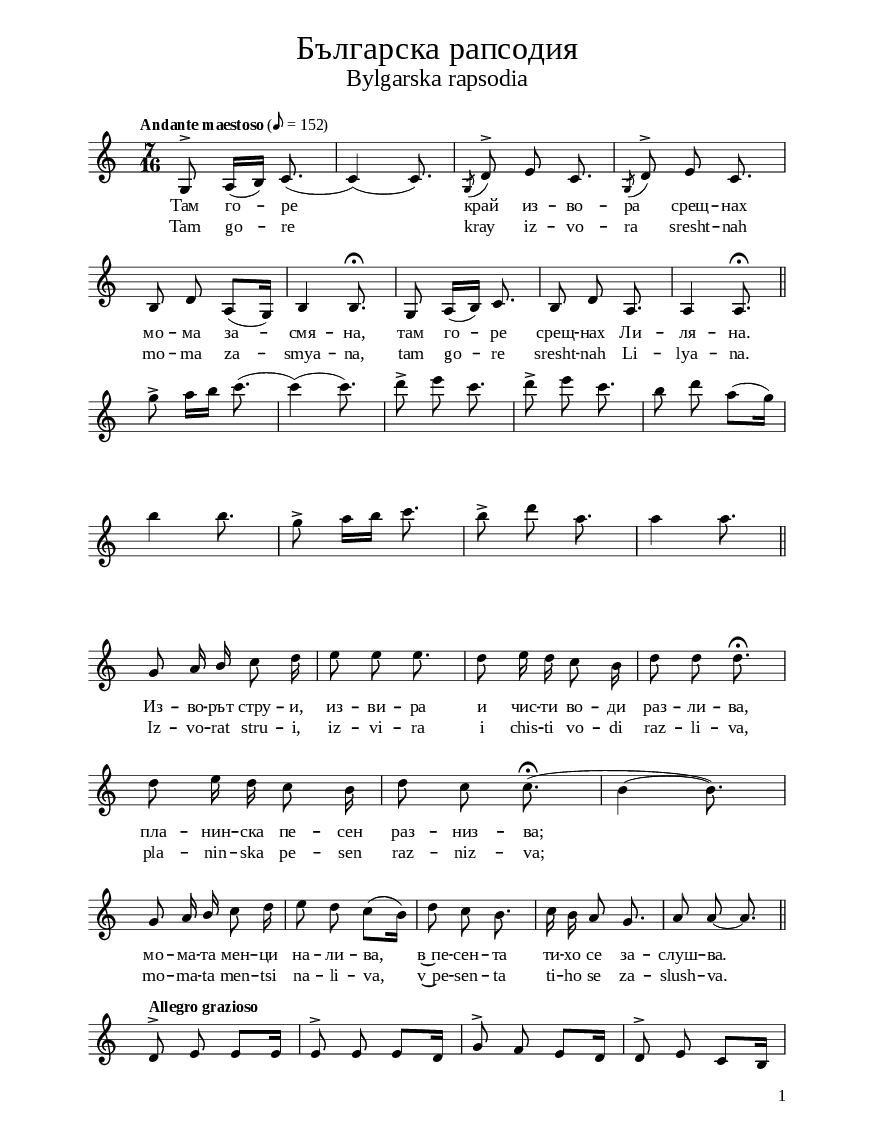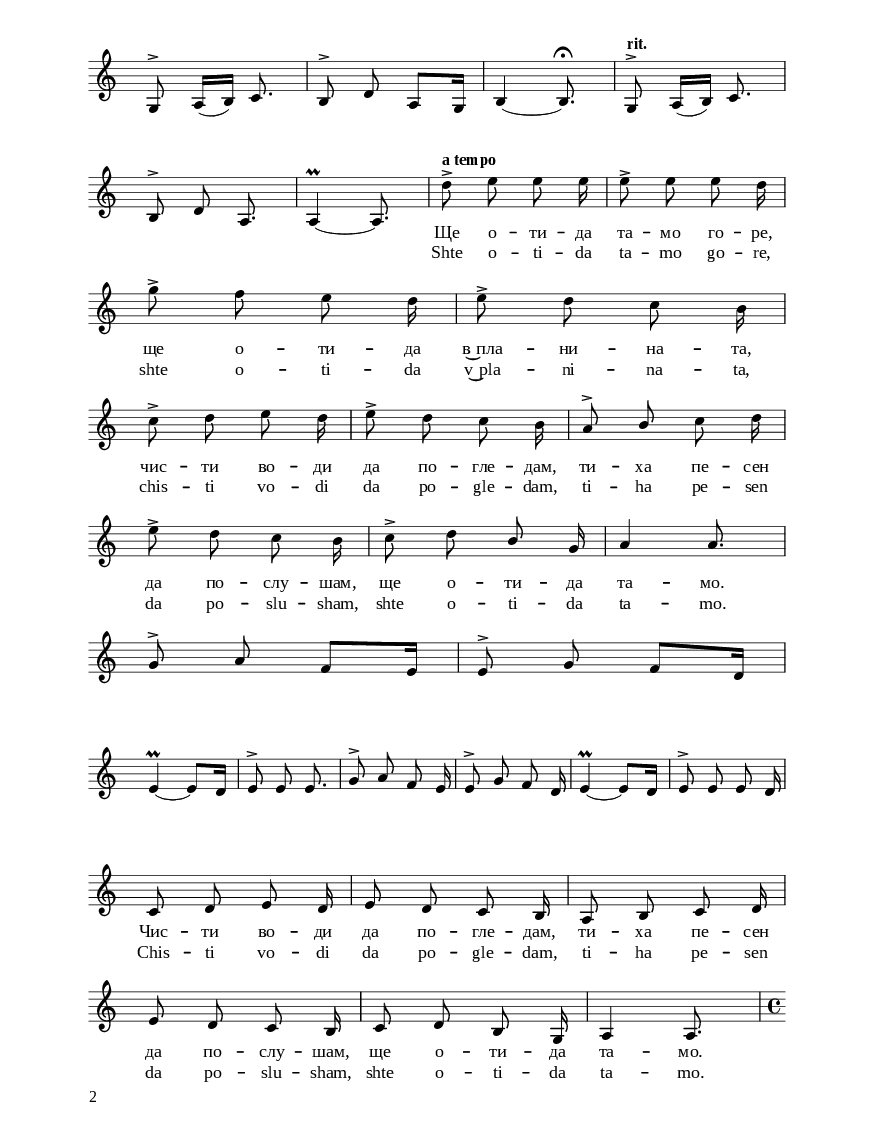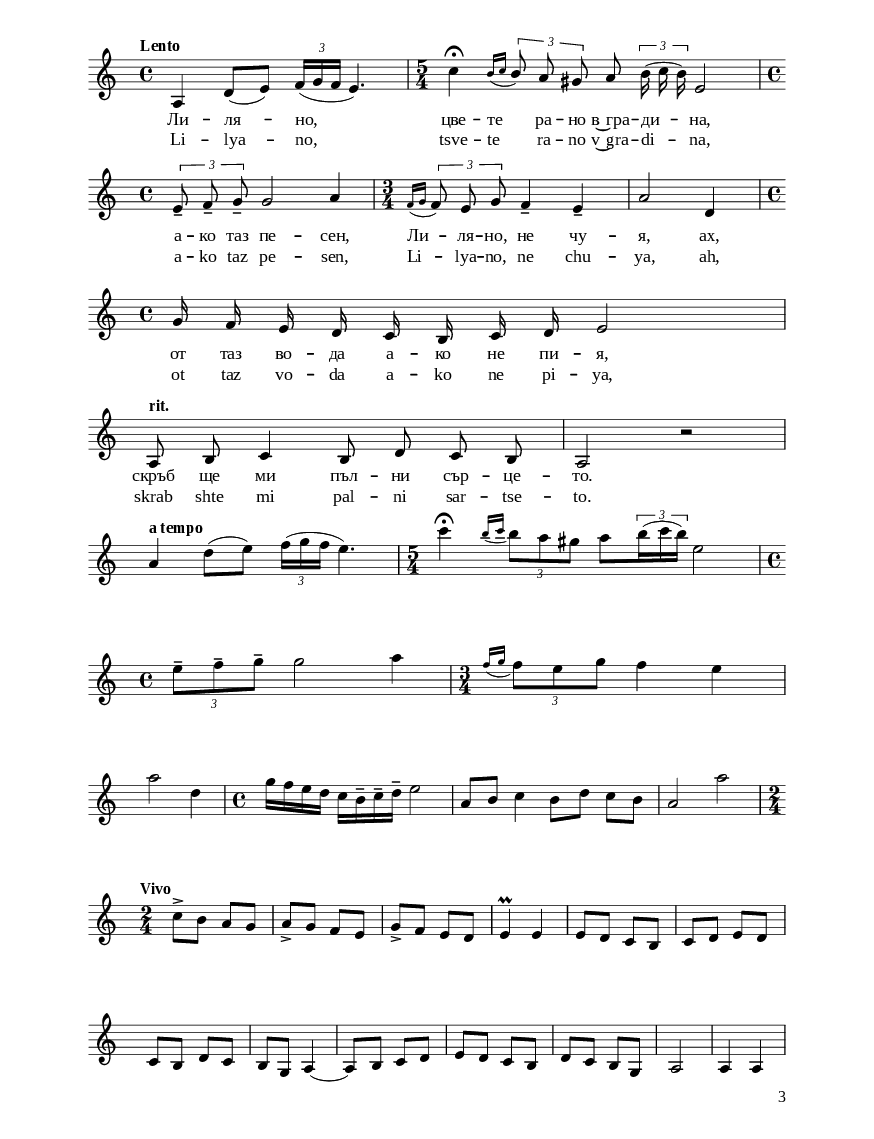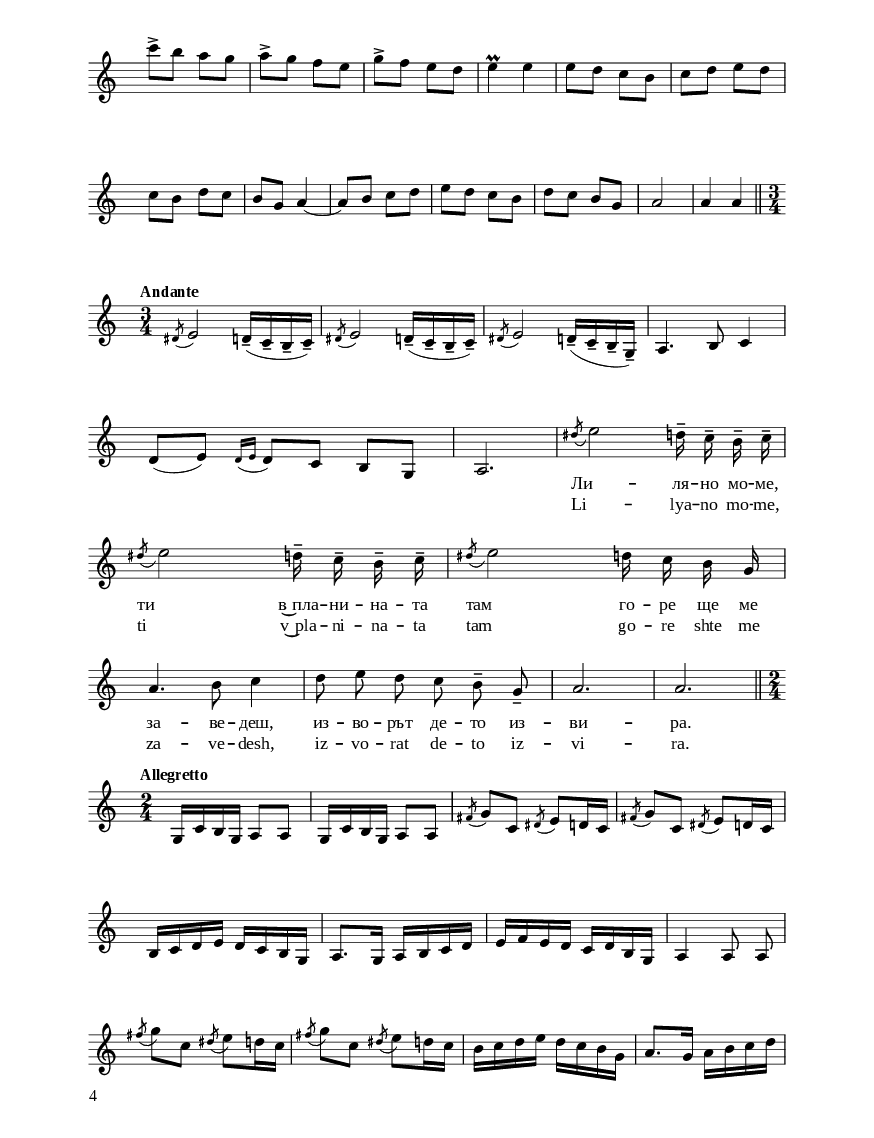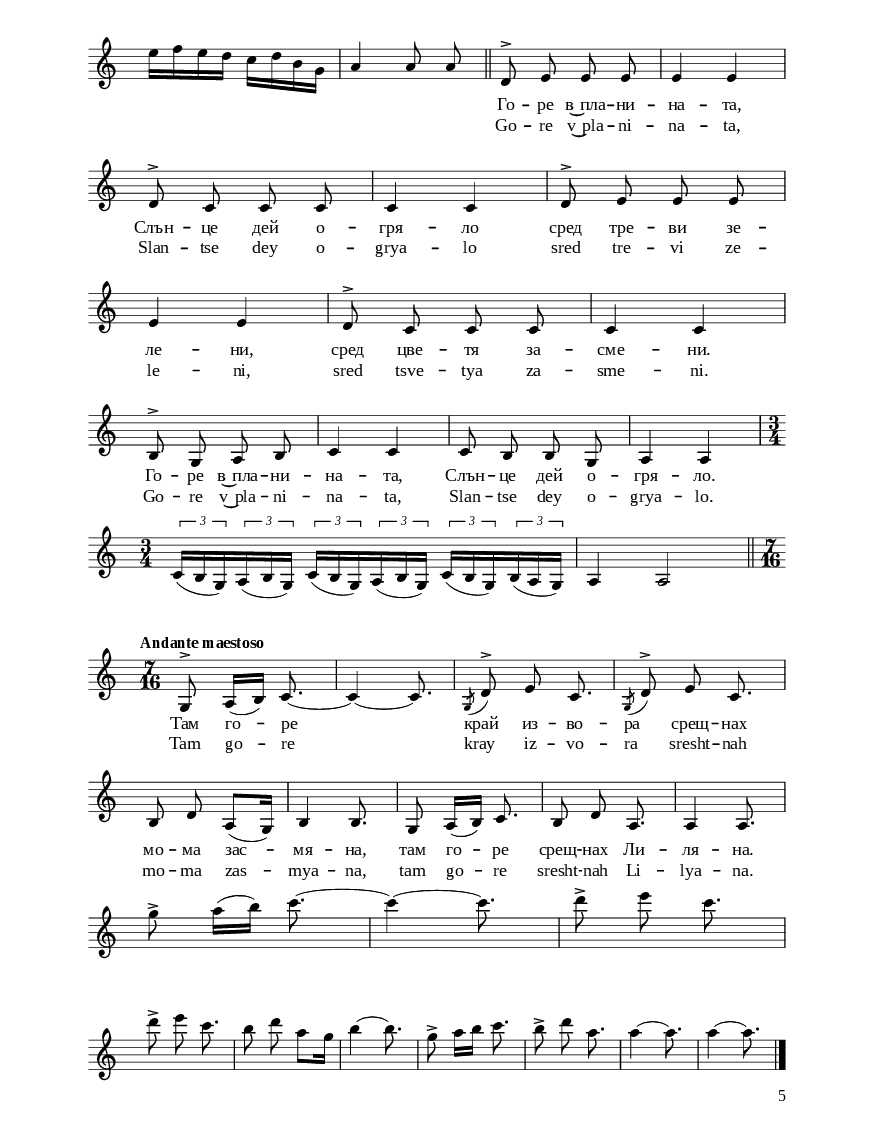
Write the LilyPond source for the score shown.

\version "2.24.0"

\include "include/globals.ily"

\bookpart {
  \label #'ref146
  \tocItem \markup "Българска рапсодия – Bylgarska rapsodia"
  \include "include/bookpart-paper.ily"
  \score {
    \include "include/score-layout.ily"

    \new Voice \relative c' {
      \clef treble
      \key c \major
      \time 7/16
      \tempoFunc "Andante maestoso" 8 "152"
      \autoBeamOff
      g8^\accent a16([b]) c8.( | \noBreak
      c4)(c8.) | \noBreak
      \acciaccatura {g8} d'^\accent e c8. | \noBreak
      \acciaccatura {g8} d'^\accent e c8. | \break
      b8 d a([g16]) | \noBreak

      b4 b8.\fermata | \noBreak
      g8 a16([b]) c8. | \noBreak
      b8 d a8. | \noBreak
      a4 a8.\fermata | \bar "||" \break

      g''8\accent a16[b] c8.( | \noBreak
      c4)(c8.) | \noBreak
      d8\accent e c8. | \noBreak
      d8\accent e c8. | \noBreak
      b8 d a([g16]) | \break
      b4 b8. | \noBreak
      g8\accent a16[b] c8. | \noBreak
      b8\accent d a8. | \noBreak
      a4 a8. | \bar "||" \break

      g,8 a16 \stemUp b \stemNeutral c8 d16 | \noBreak
      e8 e e8. | \noBreak
      d8 e16 d16 c8 b16 | \noBreak
      d8 d d8.\fermata | \break

      d8 e16 d16 c8 b16 | \noBreak
      d8 c8 c8.\fermata( | \noBreak
      b4~ b8.) | \break
      g8 a16 \stemUp b \stemNeutral c8 d16 | \noBreak
      e8 d c8([b16]) | \noBreak

      d8 c b8. | \noBreak
      c16 b a8 g8. | \noBreak
      a8 a8~ a8. | \bar "||" \break
      \tempo "Allegro grazioso" d,8^\accent e e[e16] | \noBreak
      e8^\accent e e[d16] | \noBreak

      g8^\accent f e[d16] | \noBreak
      d8^\accent e c[b16] | \break
      g8^\accent a16([b]) c8. | \noBreak
      b8^\accent d a[g16] | \noBreak
      b4~ b8.\fermata | \noBreak
      \tempo "rit." g8^\accent a16([b]) c8. | \break

      b8^\accent d a8. | \noBreak
      a4\prall~ a8. | \noBreak
      \tempo "a tempo" d'8\accent e e e16 | \noBreak
      e8\accent e e d16 | \break
      g8\accent f e d16 | \noBreak

      e8\accent d c b16 | \break
      c8\accent d e d16 | \noBreak
      e8\accent d c b16 | \noBreak
      a8^\accent \stemUp b \stemNeutral c d16 | \break

      e8\accent d c b16 | \noBreak
      c8\accent d \stemUp b \stemNeutral g16 | \noBreak
      a4 a8. | \break
      g8^\accent a f[e16] | \noBreak
      e8^\accent g f[d16] | \break

      e4\prall~ e8[d16] | \noBreak
      e8^\accent e e8. | \noBreak
      g8^\accent a f e16 | \noBreak
      e8^\accent g f d16 | \noBreak
      e4\prall~ e8[d16] | \noBreak
      e8^\accent e e d16 | \break

      \repeat volta 1 {
        c8 d e d16 | \noBreak
        e8 d c b16 | \noBreak
        a8 b c d16 | \break
        e8 d c b16 | \noBreak

        c8 d b g16 | \noBreak
        a4 a8. | \break
      }
      \time 4/4 \tempo "Lento" a4 d8([e]) \tuplet 3/2 {f16([ g f]} e4.) | \time 5/4 \noBreak
      \override TupletNumber.avoid-slur = #'ignore
      c'4\fermata \acciaccatura{ b16[c] } \tuplet 3/2 { \stemUp b8 \stemNeutral a gis} a8 \tupletUp \tuplet 3/2 { b16(c b) } e,2 | \break
      \time 4/4 \tuplet 3/2 { e8\tenuto f\tenuto g\tenuto } g2 a4 | \time 3/4 \noBreak

      \acciaccatura {f16[g]} \tuplet 3/2 { f8 e g } f4\tenuto e4\tenuto | \noBreak
      a2 d,4 | \break
      \time 4/4 g16 f e d c b c d e2 | \break

      \tempo "rit." a,8 b c4 b8 d c b | \noBreak
      a2 r2 | \break
      \tempo "a tempo" a'4  d8([e]) \tupletNeutral \tuplet 3/2 { f16([ g f] } e4.) \time 5/4 | 

      c'4\fermata \acciaccatura { b16[c] }  \tuplet 3/2 { b8[ a gis]} a8[ \tupletUp \tuplet 3/2 { b16(c b)] }  e,2 \tupletNeutral | \break
      \time 4/4 \tuplet 3/2 { e8\tenuto[f\tenuto g\tenuto] } g2 a4 | \noBreak
      \time 3/4 \acciaccatura { f16[g] } \tuplet 3/2 { f8[e g] } f4 e | \break

      a2 d,4  | \noBreak
      \time 4/4 g16[f e d] c[b\tenuto c\tenuto d\tenuto] e2 | \noBreak
      a,8[b] c4 b8[d] c[b] | \noBreak
      a2 a' | \time 2/4 \break
      \repeat volta 1 {
        \tempo "Vivo" c,8\accent[b] a[g] | \noBreak
        a\accent[g] f[e] | \noBreak
        g\accent[f] e[d] | \noBreak
        e4\prall e | \noBreak
      }
      e8[d] c[b] | \noBreak
      c[d] e[d] | \break

      c[b] d[c] | \noBreak
      b[g] a4~ | \noBreak
      a8[b] c[d] | \noBreak
      e[d] c[b] | \noBreak
      d[c] b[g] | \noBreak
      a2 | \noBreak
      a4 a | \break

      \repeat volta 1 {
        c''8\accent[b] a[g] | \noBreak
        a\accent[g] f[e] | \noBreak
        g\accent[f] e[d] | \noBreak
        e4\prall e | \noBreak
      }
      e8[d] c[b] | \noBreak
      c[d] e[d] | \break

      c[b] d[c] | \noBreak
      b[g] a4~ | \noBreak
      a8[b] c[d] | \noBreak
      e[d] c[b] | \noBreak
      d[c] b[g] | \noBreak
      a2 | \noBreak
      a4 a | \bar "||" \time 3/4 \break

      \tempo "Andante" \acciaccatura { dis,8 } e2 d16\tenuto([c\tenuto b\tenuto c\tenuto]) | \noBreak
      \acciaccatura { dis8 } e2 d16\tenuto([c\tenuto b\tenuto c\tenuto]) | \noBreak
      \acciaccatura { dis8 } e2 d16\tenuto([c\tenuto b\tenuto g\tenuto]) | \noBreak
      a4. b8 c4 \break

      d8([e]) \acciaccatura { d16[e] } d8[c] b[g] | \noBreak
      a2. \noBreak
      \acciaccatura { dis'8 } e2 d16\tenuto c\tenuto b\tenuto c\tenuto | \break
      \acciaccatura { dis8 } e2 d16\tenuto c\tenuto b\tenuto c\tenuto | \noBreak

      \acciaccatura { dis8 } e2 d16 c b g | \break
      a4. b8 c4 | \noBreak
      d8 e d c b\tenuto g\tenuto | \noBreak
      a2. | \noBreak
      a2. | \bar "||" \time 2/4 \break

      \tempo "Allegretto" g,16[c b g] a8[a] | \noBreak
      g16[c b g] a8[a] | \noBreak
      \acciaccatura { fis'8 } g[c,] \acciaccatura { dis } e[d16 c] | \noBreak
      \acciaccatura { fis8 } g[c,] \acciaccatura { dis } e[d16 c] | \break

      b16[c d e] d[c b g] | \noBreak
      a8.[g16] a[b c d] | \noBreak
      e[f e d] c[d b g] | \noBreak
      a4 a8 a \break

      \acciaccatura { fis''8 } g[c,] \acciaccatura { dis } e[d16 c] | \noBreak
      \acciaccatura { fis8 } g[c,] \acciaccatura { dis } e[d16 c] | \noBreak
      b[c d e] d[c b g] | \noBreak
      a8.[g16] a[b c d] | \break

      e[f e d] c[d b g] | \noBreak
      a4 a8 a | \bar "||" \noBreak
      d,^\accent e e e | \noBreak
      e4 e | \break
      d8^\accent c c c | \noBreak

      c4 c | \noBreak
      d8^\accent e e e | \break
      e4 e | \noBreak
      d8^\accent c c c | \noBreak
      c4 c | \break

      \repeat volta 1 {
        b8^\accent g a b | \noBreak
        c4 c | \noBreak
        c8 b b g | \noBreak
        a4 a |
      } \time 3/4 \break

      \override TupletBracket.positions = #'(3 . 3)
      \tuplet 3/2 8 { c16([b g) a(b g]) c16([b g) a(b g]) c16([b g) b(a g])  } | \noBreak
      a4 a2 | \bar "||" \time 7/16 \break

      \tempo "Andante maestoso" g8^\accent a16([b]) c8.~ | \noBreak
      c4~ c8. | \noBreak
      \acciaccatura { g8 } d'^\accent e c8. | \noBreak
      \acciaccatura { g8 } d'^\accent e c8. | \break
      b8 d a([g16]) | \noBreak
      b4 b8. | \noBreak

      g8 a16([b]) c8. | \noBreak
      b8 d a8. | \noBreak
      a4 a8. | \break
      g''8\accent a16([b]) c8.~ | \noBreak
      c4~ c8. | \noBreak
      d8\accent e c8. | \break

      d8\accent e c8. | \noBreak
      b8 d a[g16]| \noBreak
      b4~ b8. | \noBreak
      g8\accent a16[b] c8. | \noBreak
      b8\accent d a8. | \noBreak
      a4~ a8. | \noBreak
      a4~ a8. | \bar "|."
    }

    \addlyrics {
      Там го -- ре край из -- во -- ра срещ -- нах мо -- ма за --
      смя -- на, там го -- ре срещ -- нах Ли -- ля -- на.
      \repeat unfold 22 { \skip 1 }
      Из -- во -- рът стру -- и, из -- ви -- ра и чис -- ти во -- ди раз -- ли -- ва,
      пла -- нин -- ска пе -- сен раз -- низ -- ва; мо -- ма -- та мен -- ци на -- ли -- ва,
      в~пе -- сен -- та ти -- хо се за -- слуш -- ва.
      \repeat unfold 26 { \skip 1 }
      Ще о -- ти -- да та -- мо го -- ре, ще о -- ти -- да
      в~пла -- ни -- на -- та, чис -- ти во -- ди да по -- гле -- дам, ти -- ха пе -- сен
      да по -- слу -- шам, ще о -- ти -- да та -- мо.
      \repeat unfold 23 { \skip 1 }
      Чис -- ти во -- ди да по -- гле -- дам, ти -- ха пе -- сен да по -- слу -- шам,
      ще о -- ти -- да та -- мо. Ли -- ля -- но,
      цве -- те ра -- но в~гра -- ди -- на, а -- ко таз пе -- сен,
      Ли -- ля -- но, не чу -- я, ах, от таз во -- да а -- ко не пи -- я,
      скръб ще ми пъл -- ни сър -- це -- то.
      \repeat unfold 85 { \skip 1 }
      Ли -- ля -- но мо -- ме, ти в~пла -- ни -- на -- та
      там го -- ре ще ме за -- ве -- деш, из -- во -- рът де -- то из -- ви -- ра.
      \repeat unfold 30 { \skip 1 }
      Го -- ре в~пла -- ни -- на -- та, Слън -- це дей о --
      гря -- ло сред тре -- ви зе -- ле -- ни, сред цве -- тя за -- сме -- ни.
      Го -- ре в~пла -- ни -- на -- та, Слън -- це дей о -- гря -- ло.
      \repeat unfold 5 { \skip 1 }
      Там го -- ре край из -- во -- ра срещ -- нах мо -- ма зас -- мя -- на,
      там го -- ре срещ -- нах Ли -- ля -- на.
    }
    \addlyrics {
      Tam go -- re kray iz -- vo -- ra sresht -- nah mo -- ma za --
      smya -- na, tam go -- re sresht -- nah Li -- lya -- na.
      \repeat unfold 22 { \skip 1 }
      Iz -- vo -- rat stru -- i, iz -- vi -- ra i chis -- ti vo -- di raz -- li -- va,
      pla -- nin -- ska pe -- sen raz -- niz -- va; mo -- ma -- ta men -- tsi na -- li -- va,
      v~pe -- sen -- ta ti -- ho se za -- slush -- va.
      \repeat unfold 26 { \skip 1 }
      Shte o -- ti -- da ta -- mo go -- re, shte o -- ti -- da
      v~pla -- ni -- na -- ta, chis -- ti vo -- di da po -- gle -- dam, ti -- ha pe -- sen
      da po -- slu -- sham, shte o -- ti -- da ta -- mo.
      \repeat unfold 23 { \skip 1 }
      Chis -- ti vo -- di da po -- gle -- dam, ti -- ha pe -- sen da po -- slu -- sham,
      shte o -- ti -- da ta -- mo. Li -- lya -- no,
      tsve -- te ra -- no v~gra -- di -- na, a -- ko taz pe -- sen,
      Li -- lya -- no, ne chu -- ya, ah, ot taz vo -- da a -- ko ne pi -- ya,
      skrab shte mi pal -- ni sar -- tse -- to.
      \repeat unfold 85 { \skip 1 }
      Li -- lya -- no mo -- me, ti v~pla -- ni -- na -- ta
      tam go -- re shte me za -- ve -- desh, iz -- vo -- rat de -- to iz -- vi -- ra.
      \repeat unfold 30 { \skip 1 }
      Go -- re v~pla -- ni -- na -- ta, Slan -- tse dey o --
      grya -- lo sred tre -- vi ze -- le -- ni, sred tsve -- tya za -- sme -- ni.
      Go -- re v~pla -- ni -- na -- ta, Slan -- tse dey o -- grya -- lo.
      \repeat unfold 5 { \skip 1 }
      Tam go -- re kray iz -- vo -- ra sresht -- nah mo -- ma zas -- mya -- na,
      tam go -- re sresht -- nah Li -- lya -- na.
    }

    \header {
      title = \titleFunc "Българска рапсодия" "Bylgarska rapsodia"
    }

    \midi{}

  } % score

  \pageBreak
  % include foreign translation(s) of the song
  \version "2.22.1"

\markup \fill-line { \fontsize #deTitleFontSize "Bulgarische Rapsodie" }
\markup \null
\markup \null
\markup \fontsize #deCoupletFontSize {
  \hspace #3
  \override #`(baseline-skip . ,deCoupletBaselineSkip)

  \column {
    \line { " " }

    \line { " "Dort oben bei den Quellen habe ich ein lächelndes Mädchen getroffen,}

    \line { " "dort oben habe ich Liljana getroffen.}

    \line { " "Die Quelle strömt und entspringt,}

    \line { " "und gießt das reine Wasser}

    \line { " "und singt ein Berglied.}

    \line { " "Das Mädchen gießt die Kupferkessel ein}

    \line { " "und lauscht dem Lied.}

    \line { " "Ich gehe dort oben hin,}

    \line { " "ich gehe in die Bergen,}

    \line { " "damit ich das reine Wasser anschaue }

    \line { " "und dem leisen Lied lausche,}

    \line { " "ich gehe dorthin.}

    \line { " "Damit ich das reine Wasser anschaue,}

    \line { " "damit ich dem leisen Lied lausche,}

    \line { " "gehe ich dorthin.}

    \line { " "Liliano, Frühblume im Garten,}

    \line { " "wenn ich dieses Lied, Liliano, nicht höre,}

    \line { " "ah, wenn ich von diesem Wasser nicht trinke}

    \line { " "wird Trauer mein Herz erfüllen.}

    \line { " "Liliano, Mädchen,}

    \line { " "du wirst mich dort oben ins Gebirge bringen,}

    \line { " "dort, wo die Quelle entspringt.}

    \line { " "Oben im Gebirge,}

    \line { " "wo die Sonne scheint,}

    \line { " "zwischen den grünen Gräsern,}

    \line { " "zwischen den lächelnden Blumen.}

    \line { " "Oben im Gebirge,}

    \line { " "wo die Sonne schien.}
    

    \line { " "Dort oben bei den Quellen }

    \line { " "traf ich ein lächelndes Mädchen,}

    \line { " "dort oben traf ich Liljana.}

  }
}


} % bookpart
